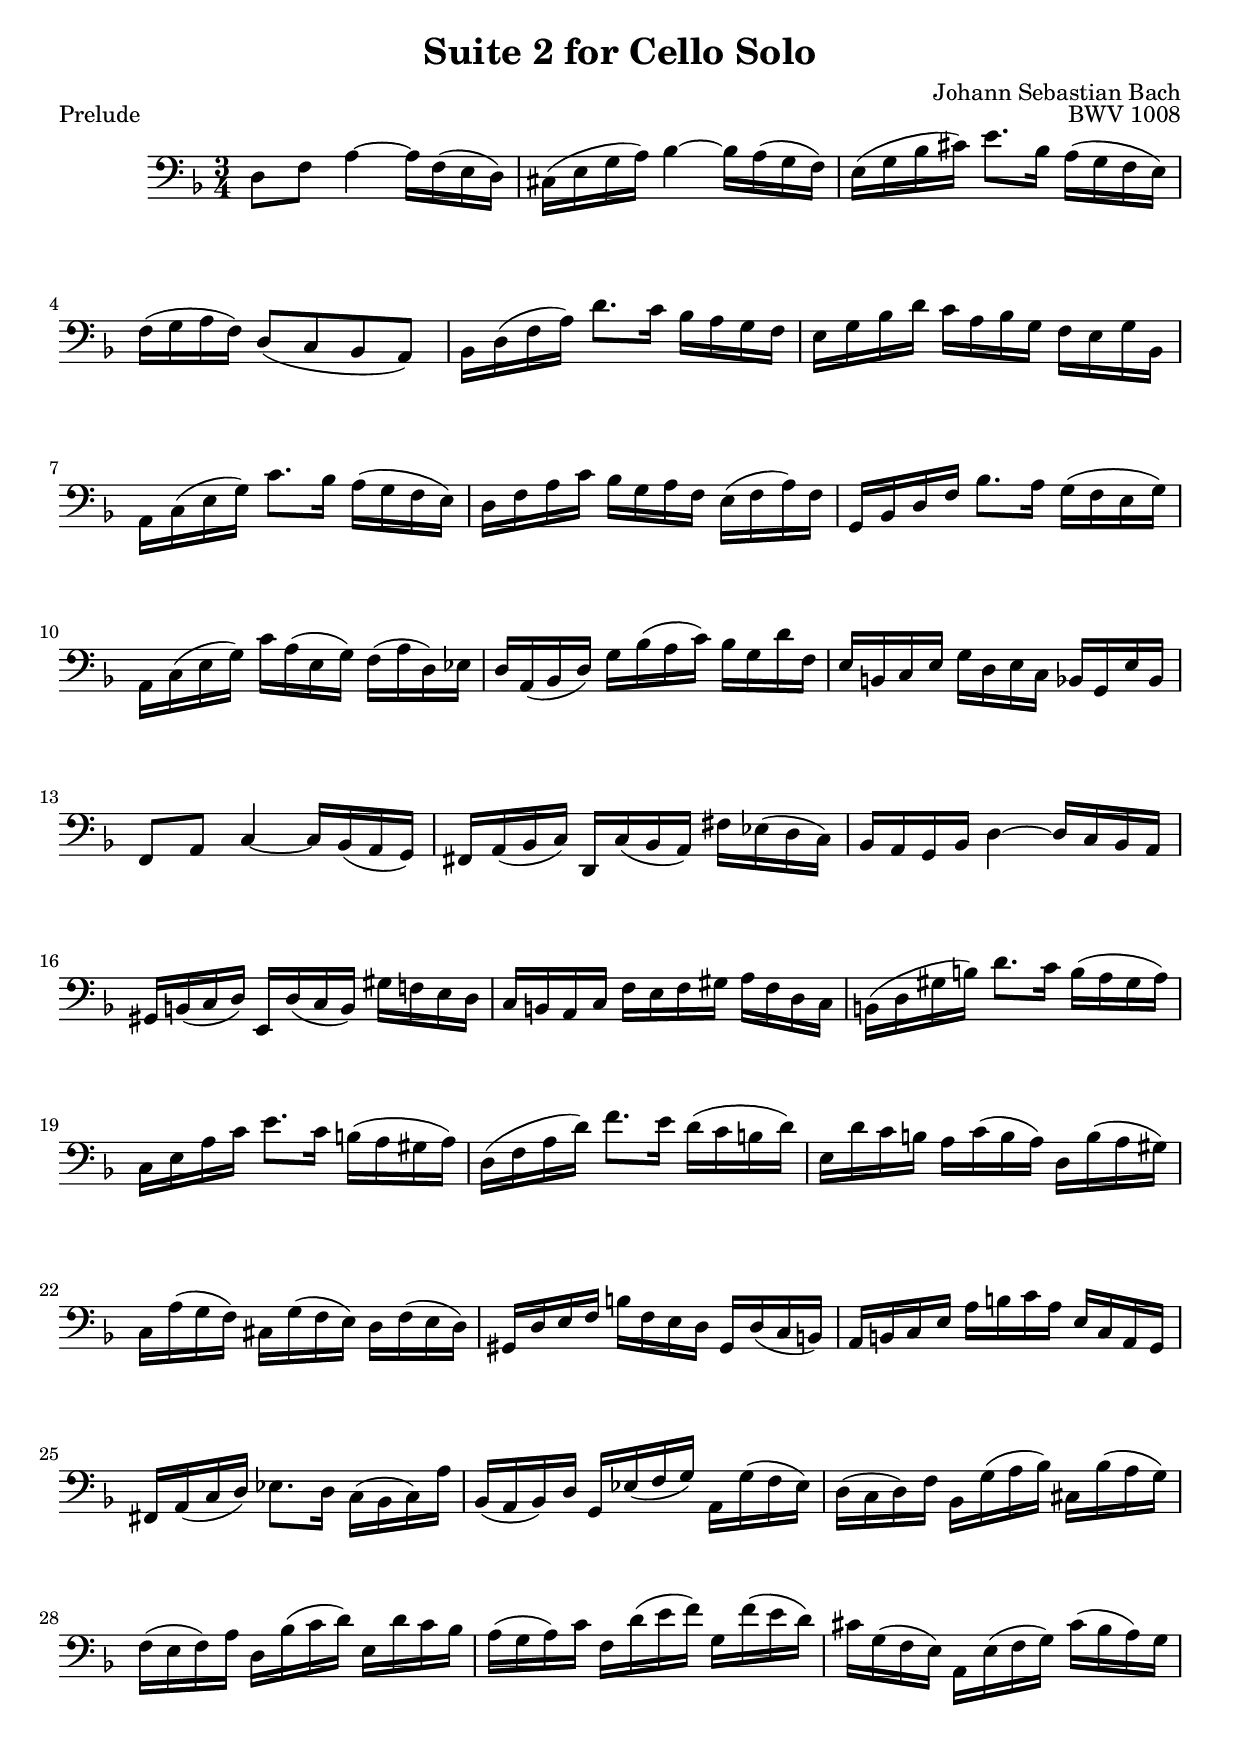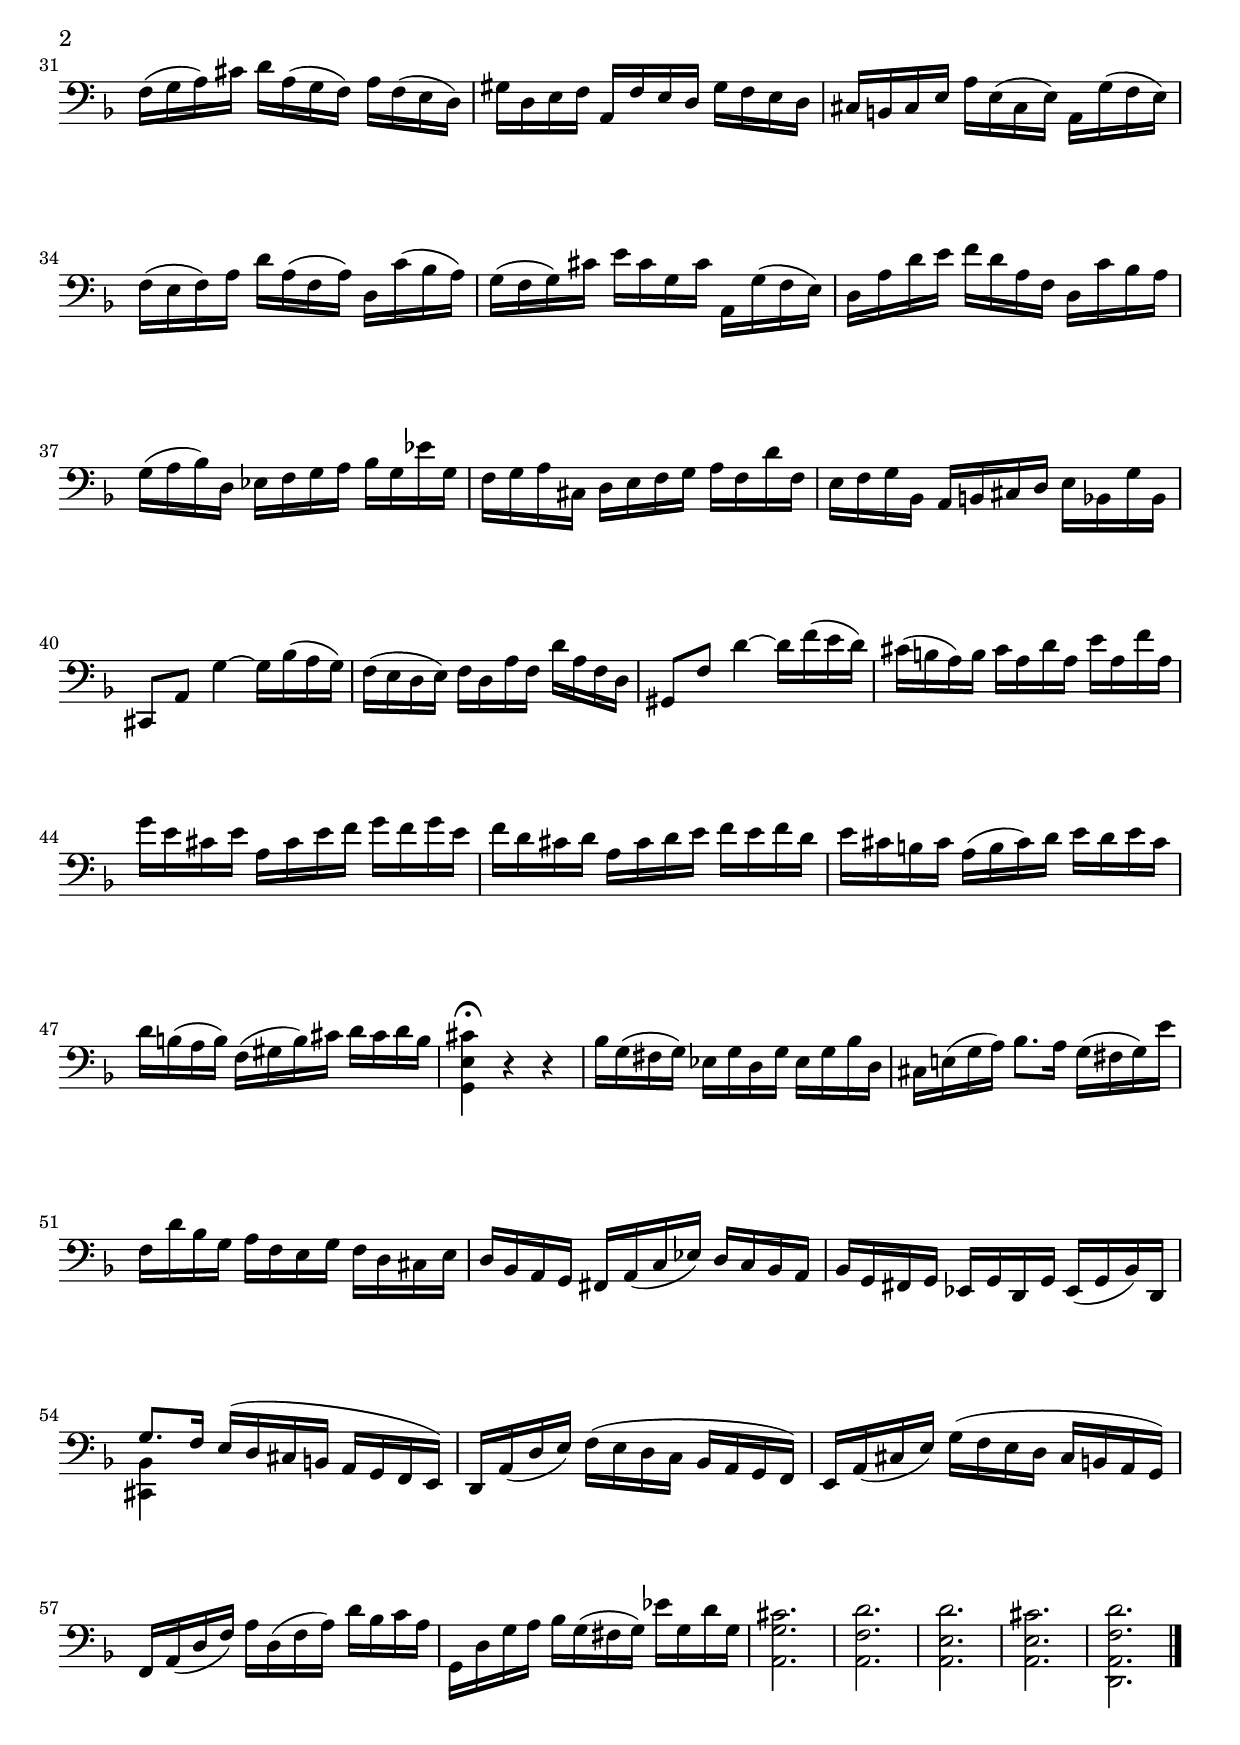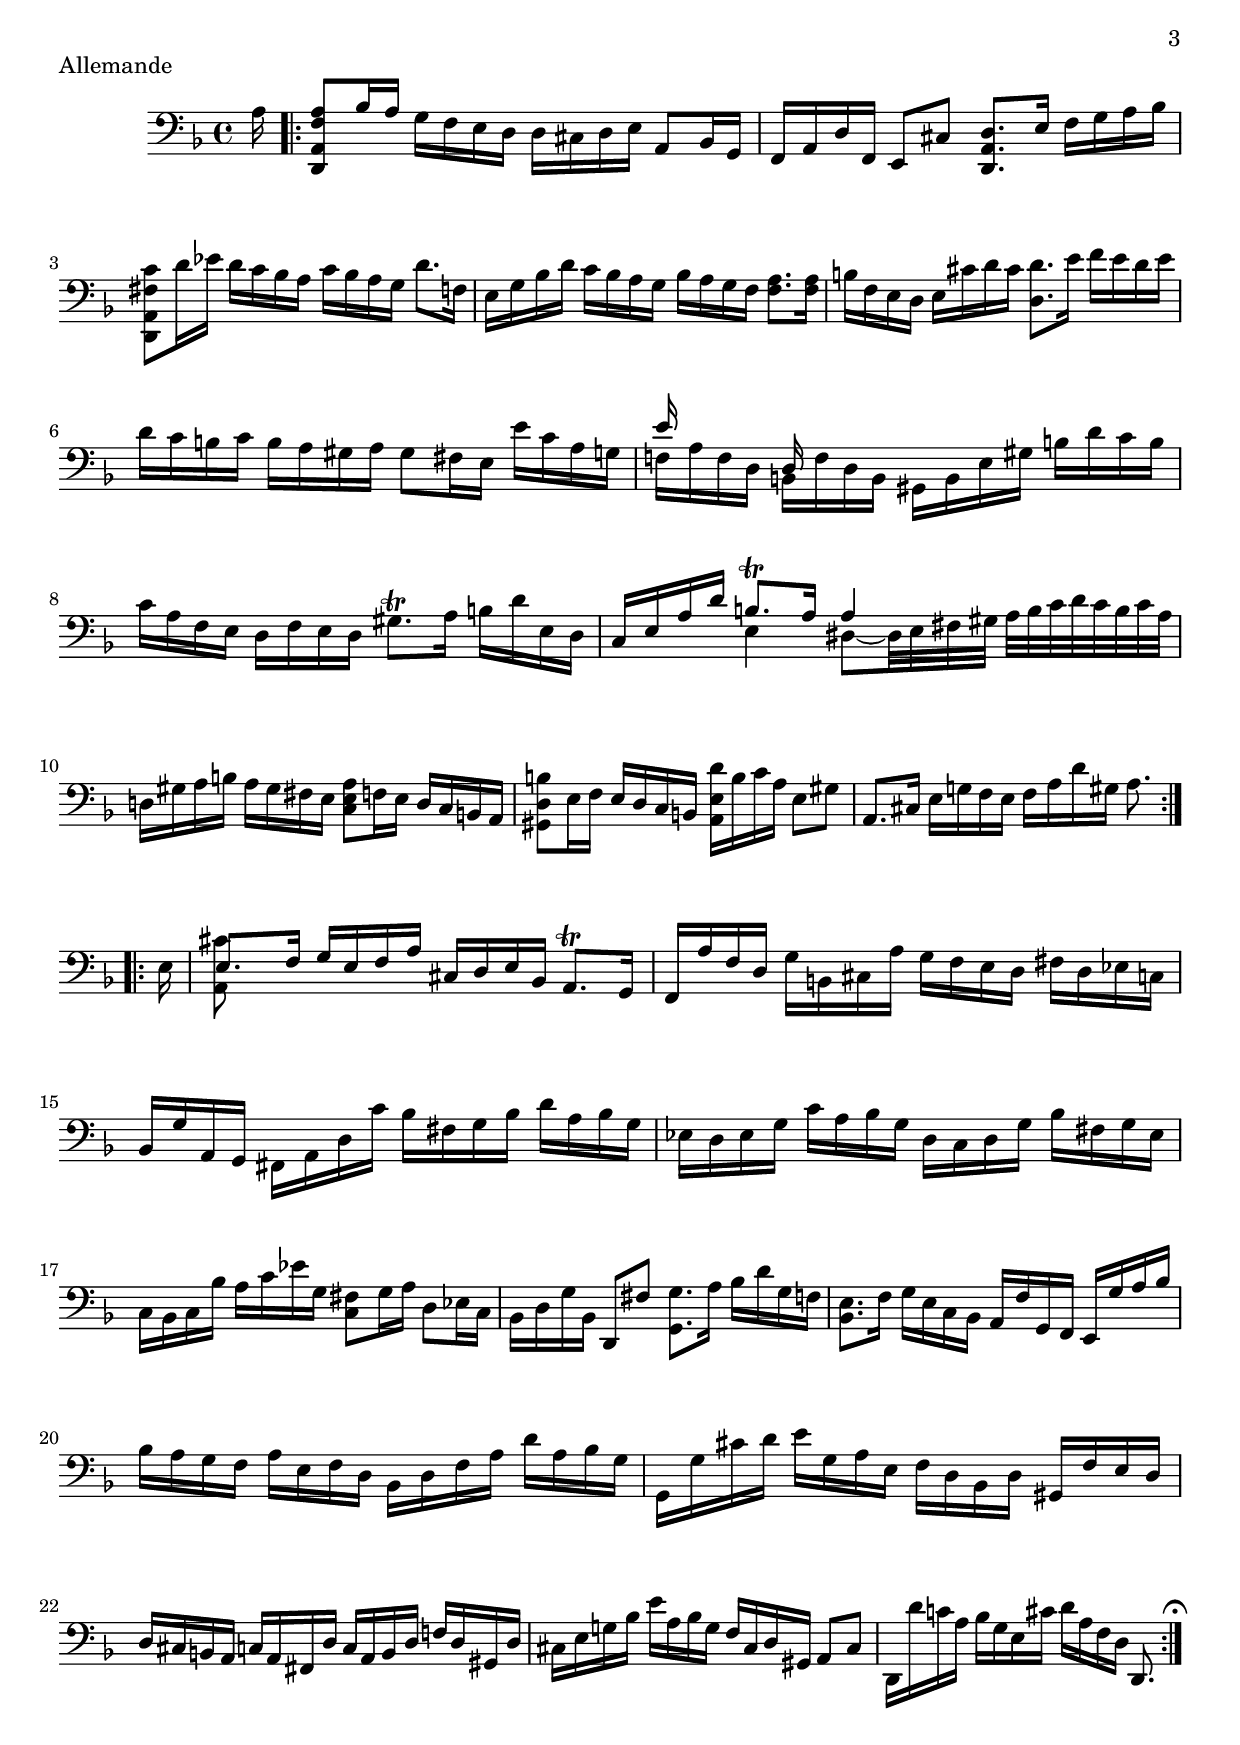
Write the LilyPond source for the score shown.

\version "2.18.2"

\header {
  title = "Suite 2 for Cello Solo"
  %% instrument = "Cello"
  composer = "Johann Sebastian Bach"
  opus = "BWV 1008"
}

\version "2.18.2"

prelude = \context Staff \relative d {
  \key d \minor
  \time 3/4
  \set Staff.midiInstrument = "cello"


  d8 f a4~ a16 f( e d) |
  cis16( e g a) bes4~ bes16 a( g f) |
  e16( g bes cis) e8. bes16 a16( g f e) |
  f16( g a f) d8( c bes a) |
  \barNumberCheck #5
  bes16 d( f a) d8. c16 bes a g f |
  e16 g bes d c a bes g f e g bes, |
  a16 c( e g) c8. bes16 a( g f e) |
  d16 f a c bes g a f e( f a) f |
  g,16 bes d f bes8. a16 g( f e g) |
  \barNumberCheck #10
  a,16 c( e g) c a( e g) f( a d,) es |
  d16 a( bes d) g bes( a c) bes g d' f, |
  e16 b c e g d e c bes g e' bes |
  f8 a c4~ c16 bes( a g) |
  fis16 a( bes c) d, c'( bes a) fis' es( d c) |
  \barNumberCheck #15
  bes16 a g bes d4~ d16 c bes a |
  gis16 b( c d) e, d'( c b) gis' f! e d |
  c16 b a c f e f gis a f d c |
  b16( d gis b) d8. c16 b( a gis a) |
  c,16 e a c e8. c16 b( a gis a) |
  \barNumberCheck #20
  d,16( f a d) f8. e16 d( c b d) |
  e,16 d' c b a c( b a) d, b'( a gis) |
  c,16 a'( g f) cis g'( f e) d f( e d) |
  gis,16 d' e f b f e d gis, d'( c b) |
  a16 b c e a b c a e c a g |
  \barNumberCheck #25
  fis16 a( c d) es8. d16 c( bes c) a' |
  bes,16( a bes) d g, es'( f g) a, g'( f es) |
  d16( c d) f bes, g'( a bes) cis, bes'( a g) |
  f16( e f) a d, bes'( c d) e, d' c bes |
  a16( g a) c f, d'( e f) g, f'( e d) |
  \barNumberCheck #30
  cis16 g( f e) a, e'( f g) cis( bes a) g |
  f16( g a) cis d a( g f) a f( e d) |
  gis16 d e f a, f' e d gis f e d |
  cis16 b cis e a e( cis e) a, g'( f e) |
  f16( e f) a d a( f a) d, c'( bes a) |
  \barNumberCheck #35
  g16( f g) cis e cis g cis a, g'( f e) |
  d16 a' d e f d a f d c' bes a |
  g16( a bes) d, es f g a bes g es' g, |
  f16 g a cis, d e f g a f d' f, |
  e16 f g bes, a b cis d e bes g' bes, |
  \barNumberCheck #40
  cis,8 a' g'4~ g16 bes( a g) |
  f16( e d e) f d a' f d' a f d |
  gis,8 f' d'4~ d16 f( e d) |
  cis16( b a) b cis a d a e' a, f' a, |
  g'16 e cis e a, cis e f g f g e |
  \barNumberCheck #45
  f16 d cis d a cis d e f e f d |
  e16 cis b cis a( b cis) d e d e cis |
  d16 b( a b) f( gis b) cis d cis d b |
  <g, e' cis'>4 \fermata r r |
  bes'16 g( fis g) es g d g es g bes d, |
  \barNumberCheck #50
  cis16 e!( g a) bes8. a16 g( fis g) e' |
  f,16 d' bes g a f e g f d cis e |
  d16 bes a g fis a( c es) d c bes a |
  bes16 g fis g es g d g es( g bes) d, |
  << { g'8. f16 e( d cis b a g f e) } \\ { <cis bes'>4 s2 } >> |
  \barNumberCheck #55
  d16 a'( d e) f( e d c bes a g f) |
  e16 a( cis e) g( f e d cis b a g) |
  f16 a( d f) a d,( f a) d bes c a |
  g,16 d' g a bes g( fis g) es' g, d' g, |
  <a, g' cis>2. |
  \barNumberCheck #60
  <a f' d'>2. |
  <a e' d'>2. |
  <a e' cis'>2. |
  <d, a' f' d'>2. \bar "|."
}

\version "2.18.2"

allemande = \context Staff \relative c' {
  \key d \minor
  \time 4/4
  \set Staff.midiInstrument = "cello"

  \partial 16 a16 |
  \repeat volta 2 {
    <d,, a' f' a>8 bes''16 a g f e d d cis d e a,8 bes16 g |
    f a d f, e8 cis' <d, a' d>8. e'16 f g a bes |
    <d,, a' fis' c'>8 d''16 ees d c bes a c bes a g d'8. f,!16 |
    e g bes d c bes a g bes a g f <f a>8. <f a>16 |
    \barNumberCheck 5
    b f e d e cis' d cis <d, d'>8. e'16 f e d e |
    d c b c b a gis a gis8 fis16 e e' c a g |
    <<
      { e'16 s s s d, s s s s4 s } \\
      { f!16 a f d b f' d b gis b e gis b d c b }
    >> |
    c a f e d f e d gis8.\trill a16 b d e, d |
    <<
      { c e a d b8.\trill a16 a4 } \\
      { s4 e dis8~ dis32 e fis gis a b c d c b c a }
    >> |
    \barNumberCheck 10
    d,!16 gis a b a gis fis e <c e a>8 f16 e d c b a |
    <gis d' b'>8 e'16 f e d c b <a e' d'> b' c a e8 gis |
    a,8. cis16 e g! f e f a d gis, a8.
  }
  \repeat volta 2 {
    e16 |
    <<
      {e8. f16 g e f a cis, d e bes a8.\trill g16} \\
      { <a cis'>8 }
    >> |
    f16 a' f d g b, cis a' g f e d fis d es c |
    \barNumberCheck 15
    bes g' a, g fis a d c' bes fis g bes d a bes g |
    es d es g c a bes g d c d g bes fis g es |
    c bes c bes' a c es g, <c, fis>8 g'16 a d,8 es16 c |
    bes d g bes, d,8 fis' <g, g'>8. a'16 bes d g, f |
    <bes, e>8. f'16 g e c bes a f' g, f e g' a bes |
    \barNumberCheck 20
    bes a g f a e f d bes d f a d a bes g |
    g, g' cis d e g, a e f d bes d gis, f' e d |
    d cis b a c a fis d' c a b d f! d gis, d' |
    cis e g! bes e a, bes g f cis d gis, a8 cis |
    d,16 d'' c! a bes g e cis' d a f d d,8.
    \mark\markup\small {\musicglyph #"scripts.ufermata"}
  }
}

% \include "courante.ly"
% \include "sarabande.ly"
% \include "minuet-I-II.ly"
% \include "gigue.ly"

\book {
  \score {
    {
      \clef bass
      <<
        \new Voice {
          s2.*30 \pageBreak
          s2.*33 \pageBreak
        }
        \new Voice { \prelude }
      >>
    }
    \header {
      piece = "Prelude"
    }
    \layout {}
    %% uncomment the following line to generate midi.
    %% \midi {}
  }

  \score {
    {
      \clef bass
      <<
        \new Voice {
          s16
          \repeat unfold 11 { s1 }
          s4 s s s8. \break
          s16
          \repeat unfold 11 { s1 }
          s4 s s s8. \break
        }
        \new Voice { \allemande }
      >>
    }
    \header {
      piece = "Allemande"
      opus = ##f
    }
    \layout {}
    %% uncomment the following line to generate midi.
    %% \midi {}
  }
}
